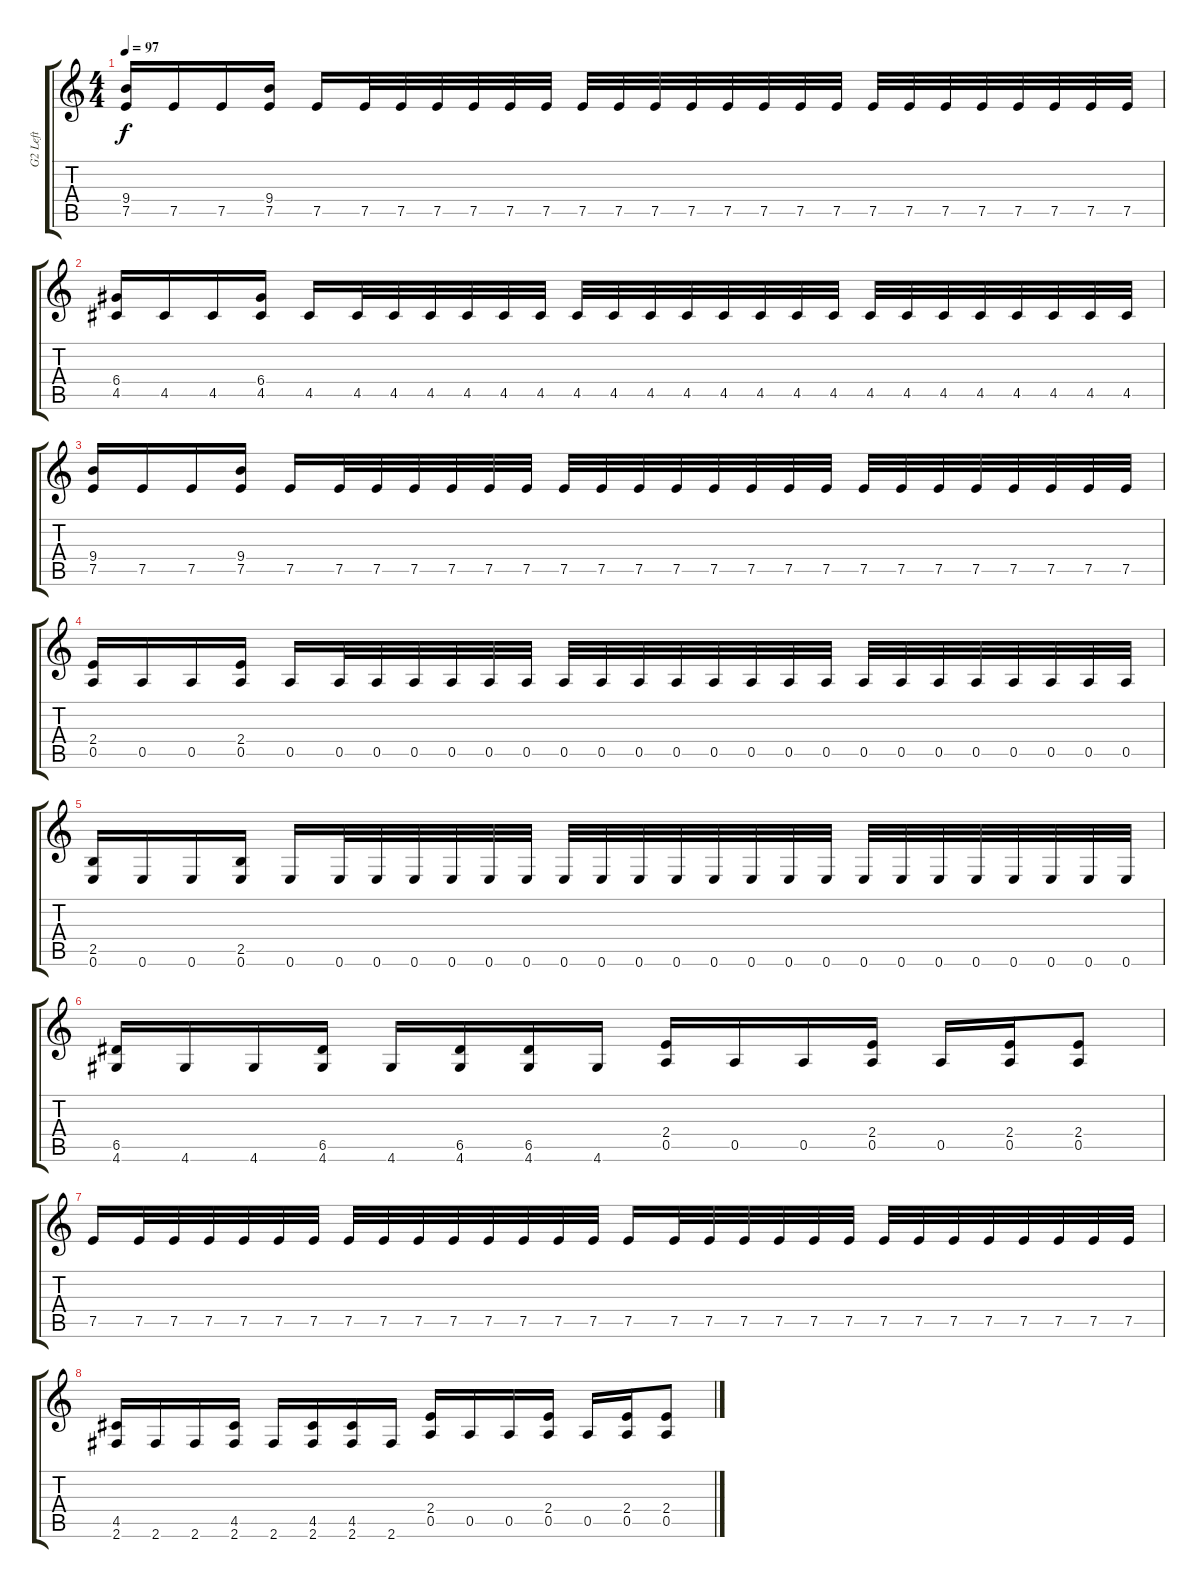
\track ("G2 Left" "G2 Left") {instrument distortionguitar}
\staff {score tabs}
\tuning (E4 B3 G3 D3 A2 E2) {hide}
\ts (4 4)
\tempo 97
\clef g2
\ks c
(9.4 7.5).16{dy f} 7.5.16 7.5.16 (9.4 7.5).16 7.5.16 7.5.32 7.5.32 7.5.32 7.5.32 7.5.32 7.5.32 7.5.32 7.5.32 7.5.32 7.5.32 7.5.32 7.5.32 7.5.32 7.5.32 7.5.32 7.5.32 7.5.32 7.5.32 7.5.32 7.5.32 7.5.32 7.5.32 |
(6.4 4.5).16 4.5.16 4.5.16 (6.4 4.5).16 4.5.16 4.5.32 4.5.32 4.5.32 4.5.32 4.5.32 4.5.32 4.5.32 4.5.32 4.5.32 4.5.32 4.5.32 4.5.32 4.5.32 4.5.32 4.5.32 4.5.32 4.5.32 4.5.32 4.5.32 4.5.32 4.5.32 4.5.32 |
(9.4 7.5).16 7.5.16 7.5.16 (9.4 7.5).16 7.5.16 7.5.32 7.5.32 7.5.32 7.5.32 7.5.32 7.5.32 7.5.32 7.5.32 7.5.32 7.5.32 7.5.32 7.5.32 7.5.32 7.5.32 7.5.32 7.5.32 7.5.32 7.5.32 7.5.32 7.5.32 7.5.32 7.5.32 |
(2.4 0.5).16 0.5.16 0.5.16 (2.4 0.5).16 0.5.16 0.5.32 0.5.32 0.5.32 0.5.32 0.5.32 0.5.32 0.5.32 0.5.32 0.5.32 0.5.32 0.5.32 0.5.32 0.5.32 0.5.32 0.5.32 0.5.32 0.5.32 0.5.32 0.5.32 0.5.32 0.5.32 0.5.32 |
(2.5 0.6).16 0.6.16 0.6.16 (2.5 0.6).16 0.6.16 0.6.32 0.6.32 0.6.32 0.6.32 0.6.32 0.6.32 0.6.32 0.6.32 0.6.32 0.6.32 0.6.32 0.6.32 0.6.32 0.6.32 0.6.32 0.6.32 0.6.32 0.6.32 0.6.32 0.6.32 0.6.32 0.6.32 |
(6.5 4.6).16 4.6.16 4.6.16 (6.5 4.6).16 4.6.16 (6.5 4.6).16 (6.5 4.6).16 4.6.16 (2.4 0.5).16 0.5.16 0.5.16 (2.4 0.5).16 0.5.16 (2.4 0.5).16 (2.4 0.5).8 |
7.5.16 7.5.32 7.5.32 7.5.32 7.5.32 7.5.32 7.5.32 7.5.32 7.5.32 7.5.32 7.5.32 7.5.32 7.5.32 7.5.32 7.5.32 7.5.16 7.5.32 7.5.32 7.5.32 7.5.32 7.5.32 7.5.32 7.5.32 7.5.32 7.5.32 7.5.32 7.5.32 7.5.32 7.5.32 7.5.32 |
(4.5 2.6).16 2.6.16 2.6.16 (4.5 2.6).16 2.6.16 (4.5 2.6).16 (4.5 2.6).16 2.6.16 (2.4 0.5).16 0.5.16 0.5.16 (2.4 0.5).16 0.5.16 (2.4 0.5).16 (2.4 0.5).8
